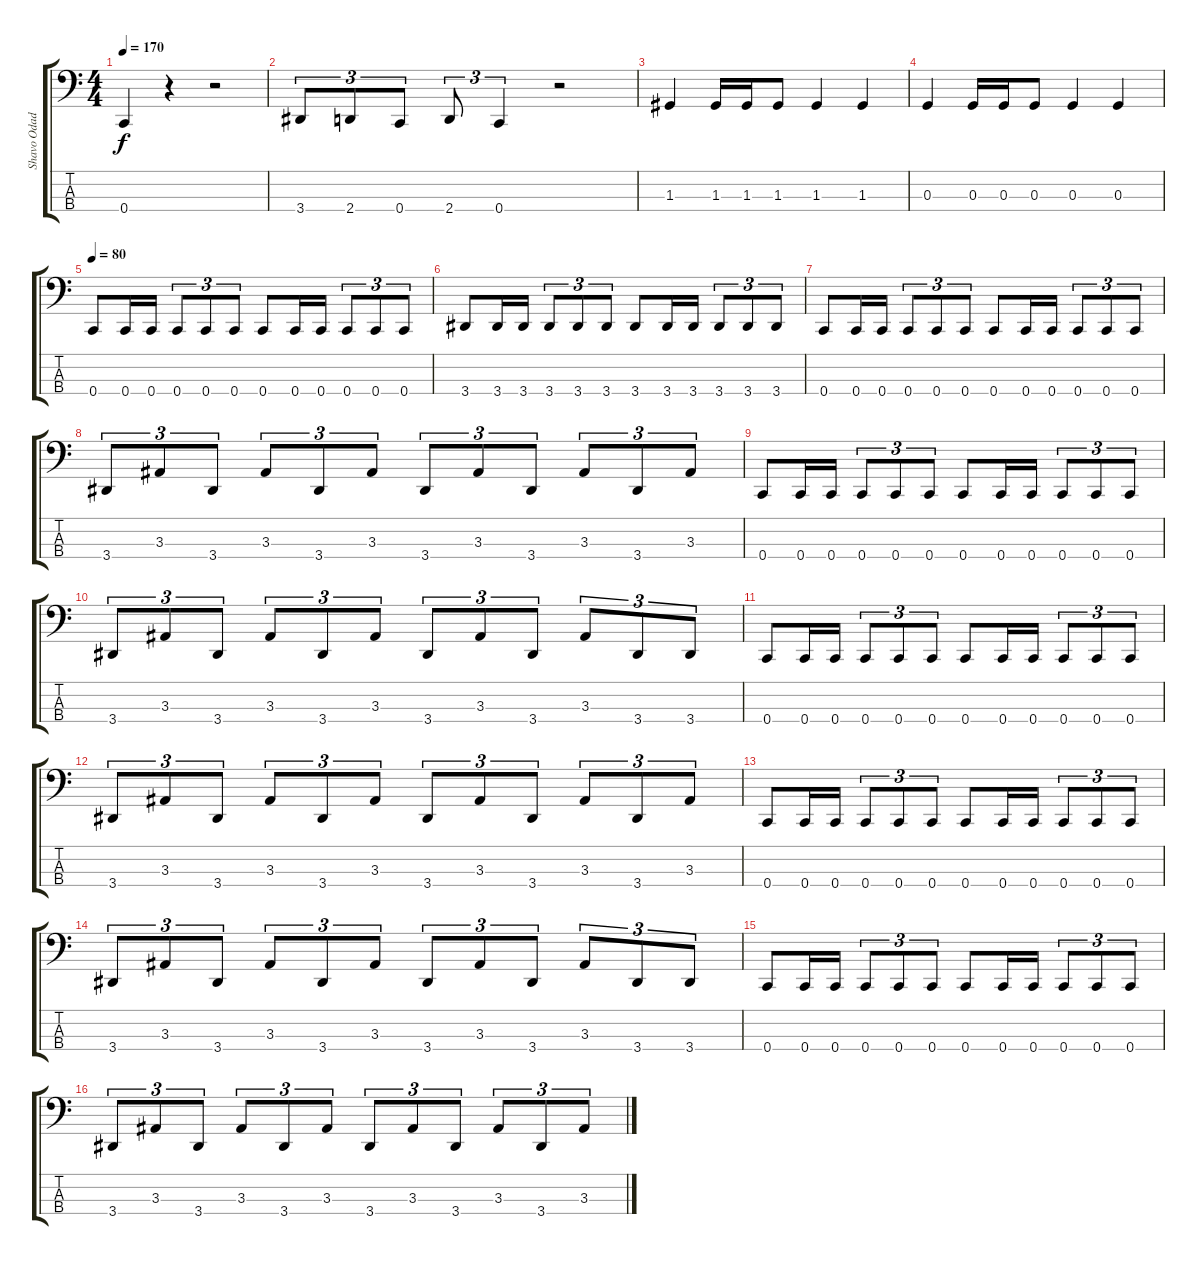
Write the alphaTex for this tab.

\track ("Shavo Odadjian" "Shavo Odad") {instrument electricbassfinger}
\staff {score tabs}
\tuning (F2 C2 G1 C1) {hide}
\ts (4 4)
\tempo 170
\clef f4
\ks c
0.4.4{dy f} r.4 r.2 |
3.4.8{tu (3 2)} 2.4.8{tu (3 2)} 0.4.8{tu (3 2)} 2.4.8{tu (3 2)} 0.4.4{tu (3 2)} r.2 |
1.3.4 1.3.16 1.3.16 1.3.8 1.3.4 1.3.4 |
0.3.4 0.3.16 0.3.16 0.3.8 0.3.4 0.3.4 |
\tempo 80
0.4.8 0.4.16 0.4.16 0.4.8{tu (3 2)} 0.4.8{tu (3 2)} 0.4.8{tu (3 2)} 0.4.8 0.4.16 0.4.16 0.4.8{tu (3 2)} 0.4.8{tu (3 2)} 0.4.8{tu (3 2)} |
3.4.8 3.4.16 3.4.16 3.4.8{tu (3 2)} 3.4.8{tu (3 2)} 3.4.8{tu (3 2)} 3.4.8 3.4.16 3.4.16 3.4.8{tu (3 2)} 3.4.8{tu (3 2)} 3.4.8{tu (3 2)} |
0.4.8 0.4.16 0.4.16 0.4.8{tu (3 2)} 0.4.8{tu (3 2)} 0.4.8{tu (3 2)} 0.4.8 0.4.16 0.4.16 0.4.8{tu (3 2)} 0.4.8{tu (3 2)} 0.4.8{tu (3 2)} |
3.4.8{tu (3 2)} 3.3.8{tu (3 2)} 3.4.8{tu (3 2)} 3.3.8{tu (3 2)} 3.4.8{tu (3 2)} 3.3.8{tu (3 2)} 3.4.8{tu (3 2)} 3.3.8{tu (3 2)} 3.4.8{tu (3 2)} 3.3.8{tu (3 2)} 3.4.8{tu (3 2)} 3.3.8{tu (3 2)} |
0.4.8 0.4.16 0.4.16 0.4.8{tu (3 2)} 0.4.8{tu (3 2)} 0.4.8{tu (3 2)} 0.4.8 0.4.16 0.4.16 0.4.8{tu (3 2)} 0.4.8{tu (3 2)} 0.4.8{tu (3 2)} |
3.4.8{tu (3 2)} 3.3.8{tu (3 2)} 3.4.8{tu (3 2)} 3.3.8{tu (3 2)} 3.4.8{tu (3 2)} 3.3.8{tu (3 2)} 3.4.8{tu (3 2)} 3.3.8{tu (3 2)} 3.4.8{tu (3 2)} 3.3.8{tu (3 2)} 3.4.8{tu (3 2)} 3.4.8{tu (3 2)} |
0.4.8 0.4.16 0.4.16 0.4.8{tu (3 2)} 0.4.8{tu (3 2)} 0.4.8{tu (3 2)} 0.4.8 0.4.16 0.4.16 0.4.8{tu (3 2)} 0.4.8{tu (3 2)} 0.4.8{tu (3 2)} |
3.4.8{tu (3 2)} 3.3.8{tu (3 2)} 3.4.8{tu (3 2)} 3.3.8{tu (3 2)} 3.4.8{tu (3 2)} 3.3.8{tu (3 2)} 3.4.8{tu (3 2)} 3.3.8{tu (3 2)} 3.4.8{tu (3 2)} 3.3.8{tu (3 2)} 3.4.8{tu (3 2)} 3.3.8{tu (3 2)} |
0.4.8 0.4.16 0.4.16 0.4.8{tu (3 2)} 0.4.8{tu (3 2)} 0.4.8{tu (3 2)} 0.4.8 0.4.16 0.4.16 0.4.8{tu (3 2)} 0.4.8{tu (3 2)} 0.4.8{tu (3 2)} |
3.4.8{tu (3 2)} 3.3.8{tu (3 2)} 3.4.8{tu (3 2)} 3.3.8{tu (3 2)} 3.4.8{tu (3 2)} 3.3.8{tu (3 2)} 3.4.8{tu (3 2)} 3.3.8{tu (3 2)} 3.4.8{tu (3 2)} 3.3.8{tu (3 2)} 3.4.8{tu (3 2)} 3.4.8{tu (3 2)} |
0.4.8 0.4.16 0.4.16 0.4.8{tu (3 2)} 0.4.8{tu (3 2)} 0.4.8{tu (3 2)} 0.4.8 0.4.16 0.4.16 0.4.8{tu (3 2)} 0.4.8{tu (3 2)} 0.4.8{tu (3 2)} |
3.4.8{tu (3 2)} 3.3.8{tu (3 2)} 3.4.8{tu (3 2)} 3.3.8{tu (3 2)} 3.4.8{tu (3 2)} 3.3.8{tu (3 2)} 3.4.8{tu (3 2)} 3.3.8{tu (3 2)} 3.4.8{tu (3 2)} 3.3.8{tu (3 2)} 3.4.8{tu (3 2)} 3.3.8{tu (3 2)}
